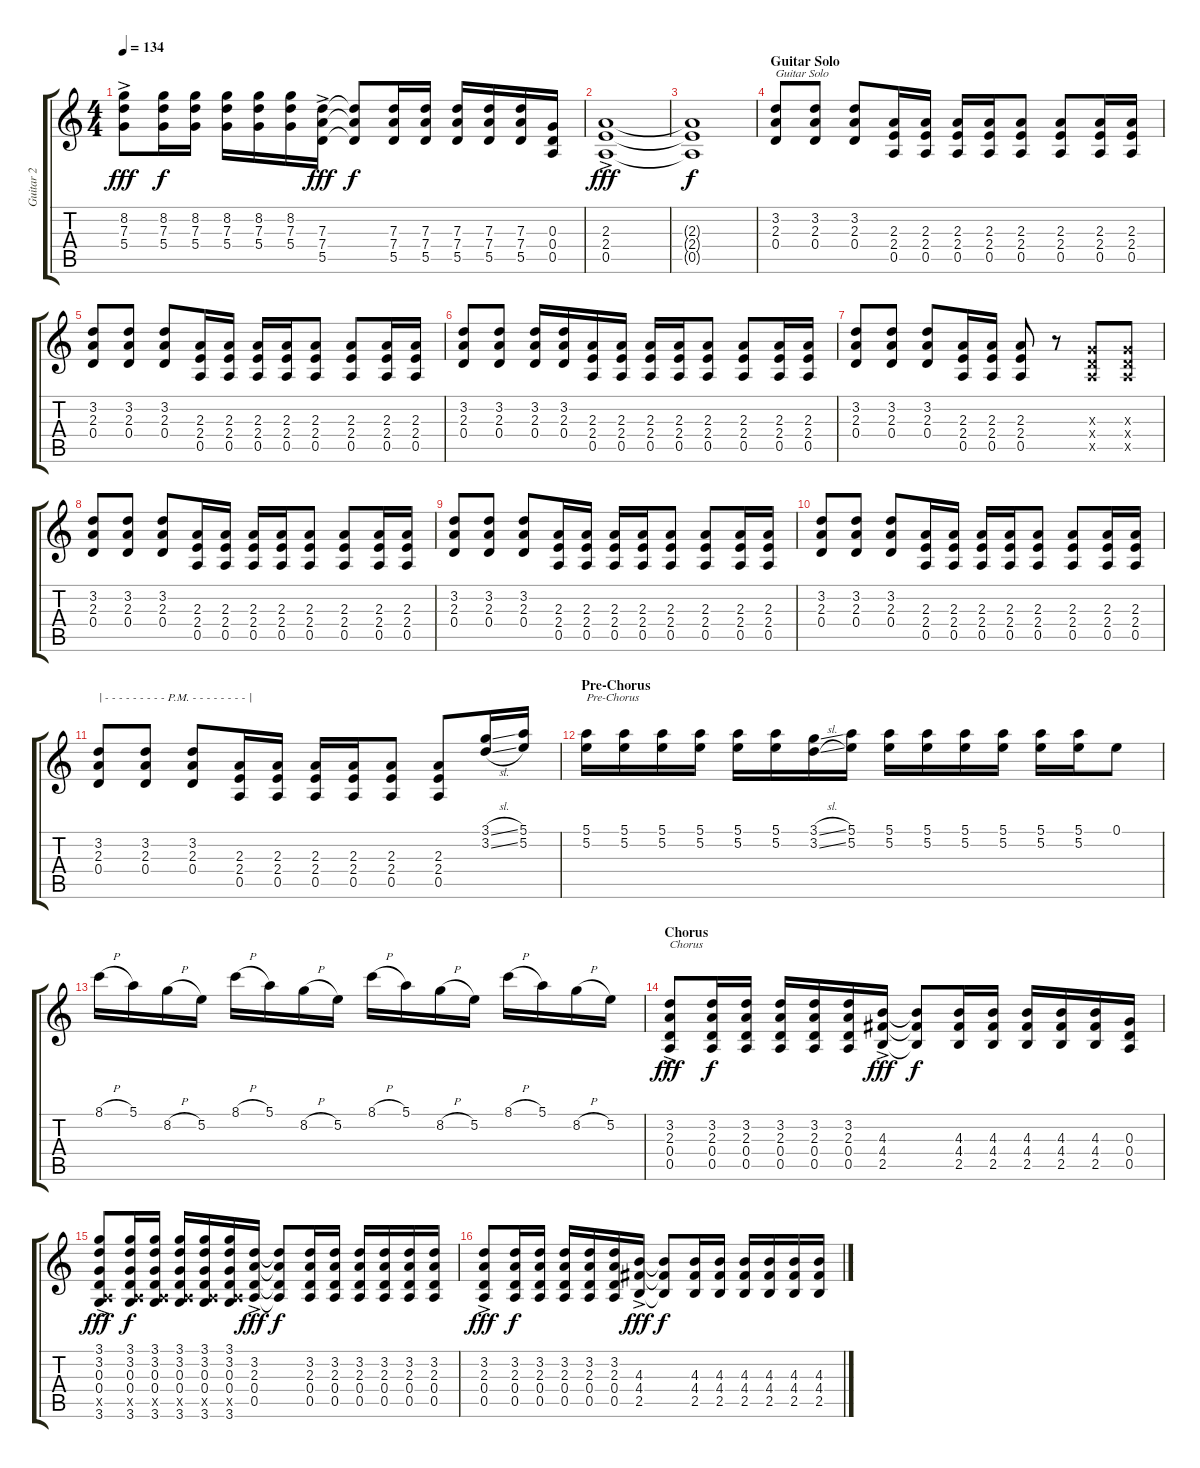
\track ("Guitar 2" "Guitar 2") {instrument distortionguitar}
\staff {score tabs}
\tuning (E4 B3 G3 D3 A2 E2) {hide}
\ts (4 4)
\tempo 134
\clef g2
\ks c
(8.2{ac} 7.3{ac} 5.4{ac}).8{dy fff} (8.2 7.3 5.4).16{dy f} (8.2 7.3 5.4).16 (8.2 7.3 5.4).16 (8.2 7.3 5.4).16 (8.2 7.3 5.4).16 (7.3{ac} 7.4{ac} 5.5{ac}).16{dy fff} (7.3{t} 7.4{t} 5.5{t}).8{dy f} (7.3 7.4 5.5).16 (7.3 7.4 5.5).16 (7.3 7.4 5.5).16 (7.3 7.4 5.5).16 (7.3 7.4 5.5).16 (0.3 0.4 0.5).16 |
(2.3{ac} 2.4{ac} 0.5{ac}).1{dy fff} |
(2.3{t} 2.4{t} 0.5{t}).1{dy f} |
\section ("" "Guitar Solo")
(3.2 2.3 0.4).8{txt "Guitar Solo"} (3.2 2.3 0.4).8 (3.2 2.3 0.4).8 (2.3 2.4 0.5).16 (2.3 2.4 0.5).16 (2.3 2.4 0.5).16 (2.3 2.4 0.5).16 (2.3 2.4 0.5).8 (2.3 2.4 0.5).8 (2.3 2.4 0.5).16 (2.3 2.4 0.5).16 |
(3.2 2.3 0.4).8 (3.2 2.3 0.4).8 (3.2 2.3 0.4).8 (2.3 2.4 0.5).16 (2.3 2.4 0.5).16 (2.3 2.4 0.5).16 (2.3 2.4 0.5).16 (2.3 2.4 0.5).8 (2.3 2.4 0.5).8 (2.3 2.4 0.5).16 (2.3 2.4 0.5).16 |
(3.2 2.3 0.4).8 (3.2 2.3 0.4).8 (3.2 2.3 0.4).16 (3.2 2.3 0.4).16 (2.3 2.4 0.5).16 (2.3 2.4 0.5).16 (2.3 2.4 0.5).16 (2.3 2.4 0.5).16 (2.3 2.4 0.5).8 (2.3 2.4 0.5).8 (2.3 2.4 0.5).16 (2.3 2.4 0.5).16 |
(3.2 2.3 0.4).8 (3.2 2.3 0.4).8 (3.2 2.3 0.4).8 (2.3 2.4 0.5).16 (2.3 2.4 0.5).16 (2.3 2.4 0.5).8 r.8 (0.3{x} 0.4{x} 0.5{x}).8 (0.3{x} 0.4{x} 0.5{x}).8 |
(3.2 2.3 0.4).8 (3.2 2.3 0.4).8 (3.2 2.3 0.4).8 (2.3 2.4 0.5).16 (2.3 2.4 0.5).16 (2.3 2.4 0.5).16 (2.3 2.4 0.5).16 (2.3 2.4 0.5).8 (2.3 2.4 0.5).8 (2.3 2.4 0.5).16 (2.3 2.4 0.5).16 |
(3.2 2.3 0.4).8 (3.2 2.3 0.4).8 (3.2 2.3 0.4).8 (2.3 2.4 0.5).16 (2.3 2.4 0.5).16 (2.3 2.4 0.5).16 (2.3 2.4 0.5).16 (2.3 2.4 0.5).8 (2.3 2.4 0.5).8 (2.3 2.4 0.5).16 (2.3 2.4 0.5).16 |
(3.2 2.3 0.4).8 (3.2 2.3 0.4).8 (3.2 2.3 0.4).8 (2.3 2.4 0.5).16 (2.3 2.4 0.5).16 (2.3 2.4 0.5).16 (2.3 2.4 0.5).16 (2.3 2.4 0.5).8 (2.3 2.4 0.5).8 (2.3 2.4 0.5).16 (2.3 2.4 0.5).16 |
(3.2 2.3 0.4).8{txt "| - - - - - - - - - P.M. - - - - - - - - |" instrument electricguitarmuted} (3.2 2.3 0.4).8 (3.2 2.3 0.4).8 (2.3 2.4 0.5).16 (2.3 2.4 0.5).16 (2.3 2.4 0.5).16 (2.3 2.4 0.5).16 (2.3 2.4 0.5).8 (2.3 2.4 0.5).8 (3.1{sl} 3.2{sl}).16{instrument distortionguitar} (5.1 5.2).16 |
\section ("" "Pre-Chorus")
(5.1 5.2).16{txt "Pre-Chorus"} (5.1 5.2).16 (5.1 5.2).16 (5.1 5.2).16 (5.1 5.2).16 (5.1 5.2).16 (3.1{sl} 3.2{sl}).16 (5.1 5.2).16 (5.1 5.2).16 (5.1 5.2).16 (5.1 5.2).16 (5.1 5.2).16 (5.1 5.2).16 (5.1 5.2).16 0.1.8 |
8.1{h}.16 5.1.16 8.2{h}.16 5.2.16 8.1{h}.16 5.1.16 8.2{h}.16 5.2.16 8.1{h}.16 5.1.16 8.2{h}.16 5.2.16 8.1{h}.16 5.1.16 8.2{h}.16 5.2.16 |
\section ("" "Chorus")
(3.2{ac} 2.3{ac} 0.4{ac} 0.5{ac}).8{txt "Chorus" dy fff} (3.2 2.3 0.4 0.5).16{dy f} (3.2 2.3 0.4 0.5).16 (3.2 2.3 0.4 0.5).16 (3.2 2.3 0.4 0.5).16 (3.2 2.3 0.4 0.5).16 (4.3{ac} 4.4{ac} 2.5{ac}).16{dy fff} (4.3{t} 4.4{t} 2.5{t}).8{dy f} (4.3 4.4 2.5).16 (4.3 4.4 2.5).16 (4.3 4.4 2.5).16 (4.3 4.4 2.5).16 (4.3 4.4 2.5).16 (0.3 0.4 0.5).16 |
(3.1{ac} 3.2{ac} 0.3{ac} 0.4{ac} 0.5{ac x} 3.6{ac}).8{dy fff} (3.1 3.2 0.3 0.4 0.5{x} 3.6).16{dy f} (3.1 3.2 0.3 0.4 0.5{x} 3.6).16 (3.1 3.2 0.3 0.4 0.5{x} 3.6).16 (3.1 3.2 0.3 0.4 0.5{x} 3.6).16 (3.1 3.2 0.3 0.4 0.5{x} 3.6).16 (3.2{ac} 2.3{ac} 0.4{ac} 0.5{ac}).16{dy fff} (3.2{t} 2.3{t} 0.4{t} 0.5{t}).8{dy f} (3.2 2.3 0.4 0.5).16 (3.2 2.3 0.4 0.5).16 (3.2 2.3 0.4 0.5).16 (3.2 2.3 0.4 0.5).16 (3.2 2.3 0.4 0.5).16 (3.2 2.3 0.4 0.5).16 |
(3.2{ac} 2.3{ac} 0.4{ac} 0.5{ac}).8{dy fff} (3.2 2.3 0.4 0.5).16{dy f} (3.2 2.3 0.4 0.5).16 (3.2 2.3 0.4 0.5).16 (3.2 2.3 0.4 0.5).16 (3.2 2.3 0.4 0.5).16 (4.3{ac} 4.4{ac} 2.5{ac}).16{dy fff} (4.3{t} 4.4{t} 2.5{t}).8{dy f} (4.3 4.4 2.5).16 (4.3 4.4 2.5).16 (4.3 4.4 2.5).16 (4.3 4.4 2.5).16 (4.3 4.4 2.5).16 (4.3 4.4 2.5).16
